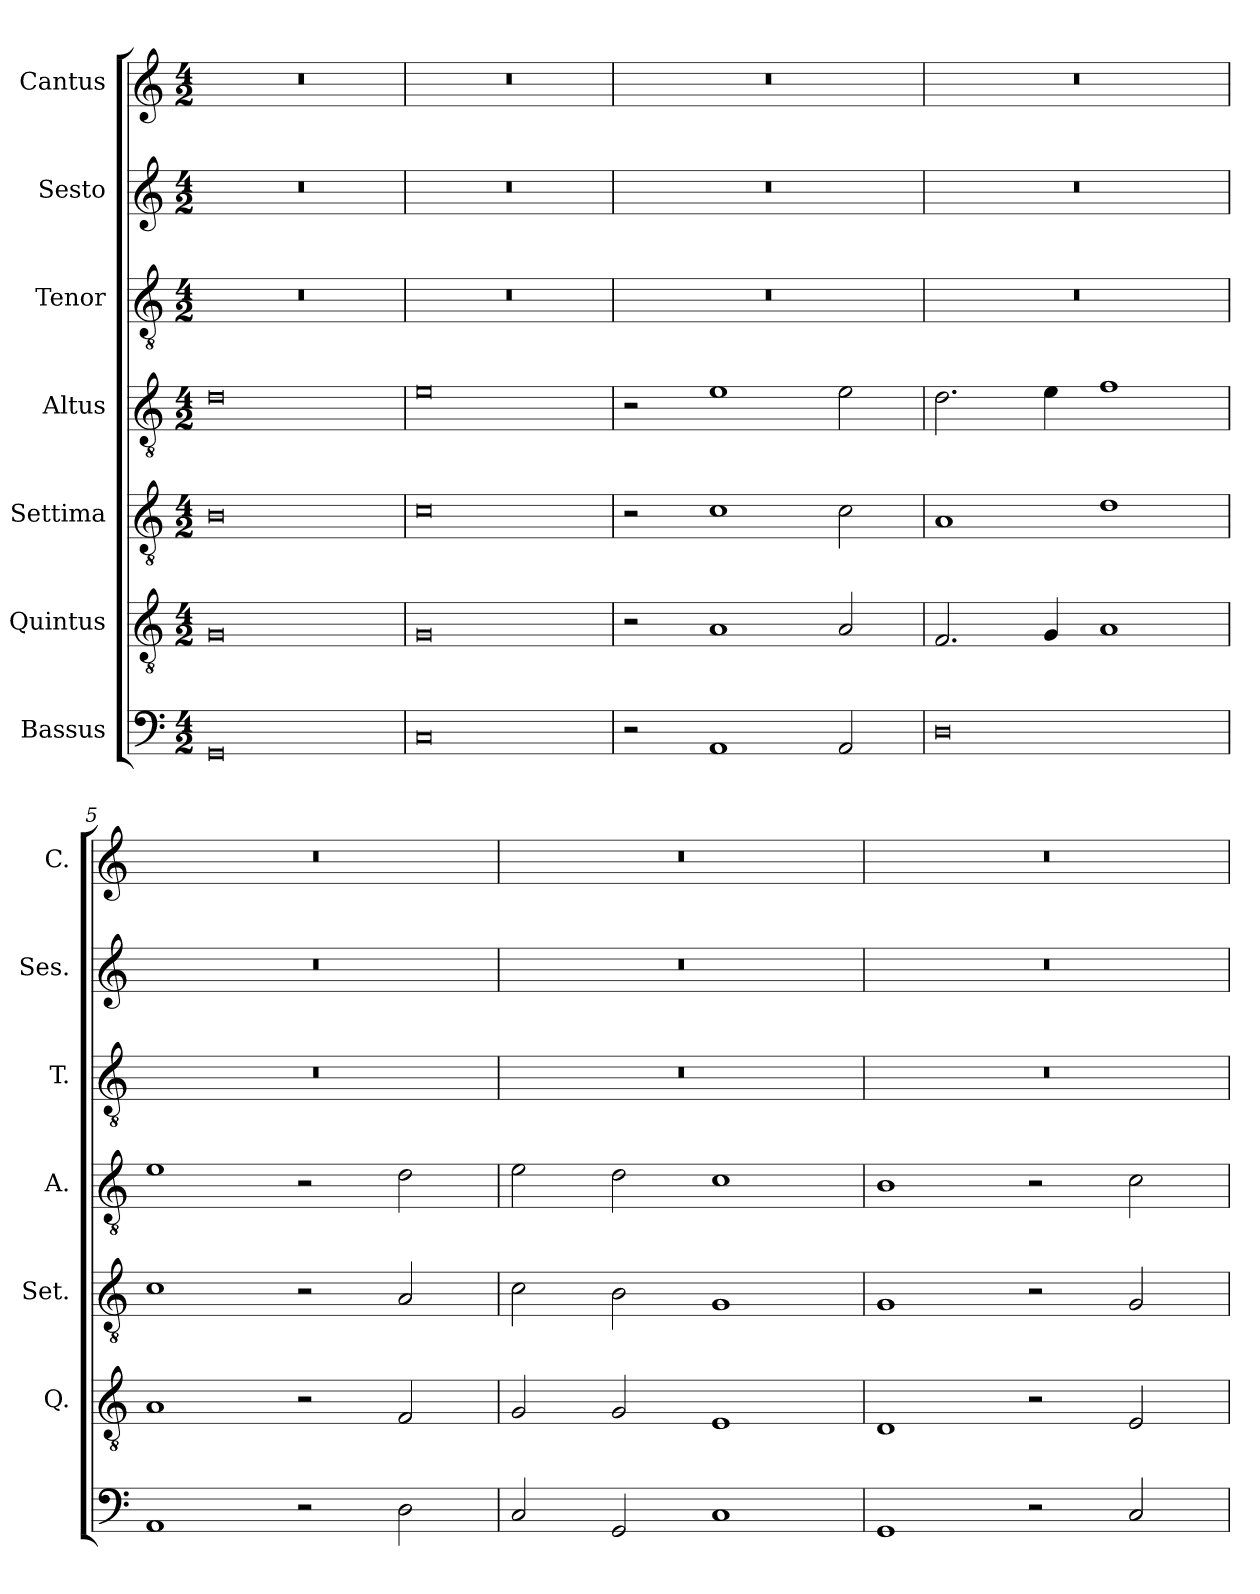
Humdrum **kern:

**kern	**kern	**kern	**kern	**kern	**kern	**kern
*part7	*part6	*part5	*part4	*part3	*part2	*part1
*staff7	*staff6	*staff5	*staff4	*staff3	*staff2	*staff1
*I"Bassus	*I"Quintus	*I"Settima	*I"Altus	*I"Tenor	*I"Sesto	*I"Cantus
*	*I'Q.	*I'Set.	*I'A.	*I'T.	*I'Ses.	*I'C.
*clefF4	*clefGv2	*clefGv2	*clefGv2	*clefGv2	*clefG2	*clefG2
*k[]	*k[]	*k[]	*k[]	*k[]	*k[]	*k[]
*M4/2	*M4/2	*M4/2	*M4/2	*M4/2	*M4/2	*M4/2
=1	=1	=1	=1	=1	=1	=1
0GG	0G	0B	0d	0r	0r	0r
=2	=2	=2	=2	=2	=2	=2
0C	0G	0c	0e	0r	0r	0r
=3	=3	=3	=3	=3	=3	=3
2r	2r	2r	2r	0r	0r	0r
1AA	1A	1c	1e	.	.	.
2AA/	2A/	2c\	2e\	.	.	.
=4	=4	=4	=4	=4	=4	=4
0D	2.F/	1A	2.d\	0r	0r	0r
.	4G/	.	4e\	.	.	.
.	1A	1d	1f	.	.	.
=5	=5	=5	=5	=5	=5	=5
1AA	1A	1c	1e	0r	0r	0r
2r	2r	2r	2r	.	.	.
2D\	2F/	2A/	2d\	.	.	.
=6	=6	=6	=6	=6	=6	=6
2C/	2G/	2c\	2e\	0r	0r	0r
2GG/	2G/	2B\	2d\	.	.	.
1C	1E	1G	1c	.	.	.
=7	=7	=7	=7	=7	=7	=7
1GG	1D	1G	1B	0r	0r	0r
2r	2r	2r	2r	.	.	.
2C/	2E/	2G/	2c\	.	.	.
=	=	=	=	=	=	=
*-	*-	*-	*-	*-	*-	*-
